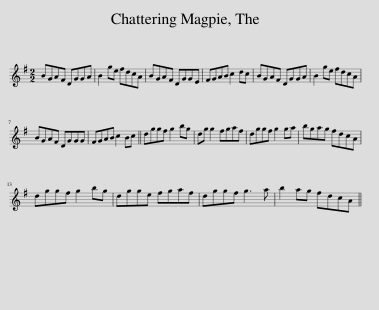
X:1
L:1/8
M:2/2
I:linebreak $
K:G
V:1 treble
V:1
 BGAF DGGA | B2 ge fdcA | BGAF DGGE | FGAB c2 dc | BGAF DGGA | %5
 B2 ge fdcA |$ BGAF DGGG | FGAB c2 Bc || dggf g2 bg | dg g2 fgaf | %10
 dggf g2 ga | bgag fdcA |$ dggf g2 bg | dgge fgaf | dggf g3 a | %15
 b2 ag fdcA || %16
